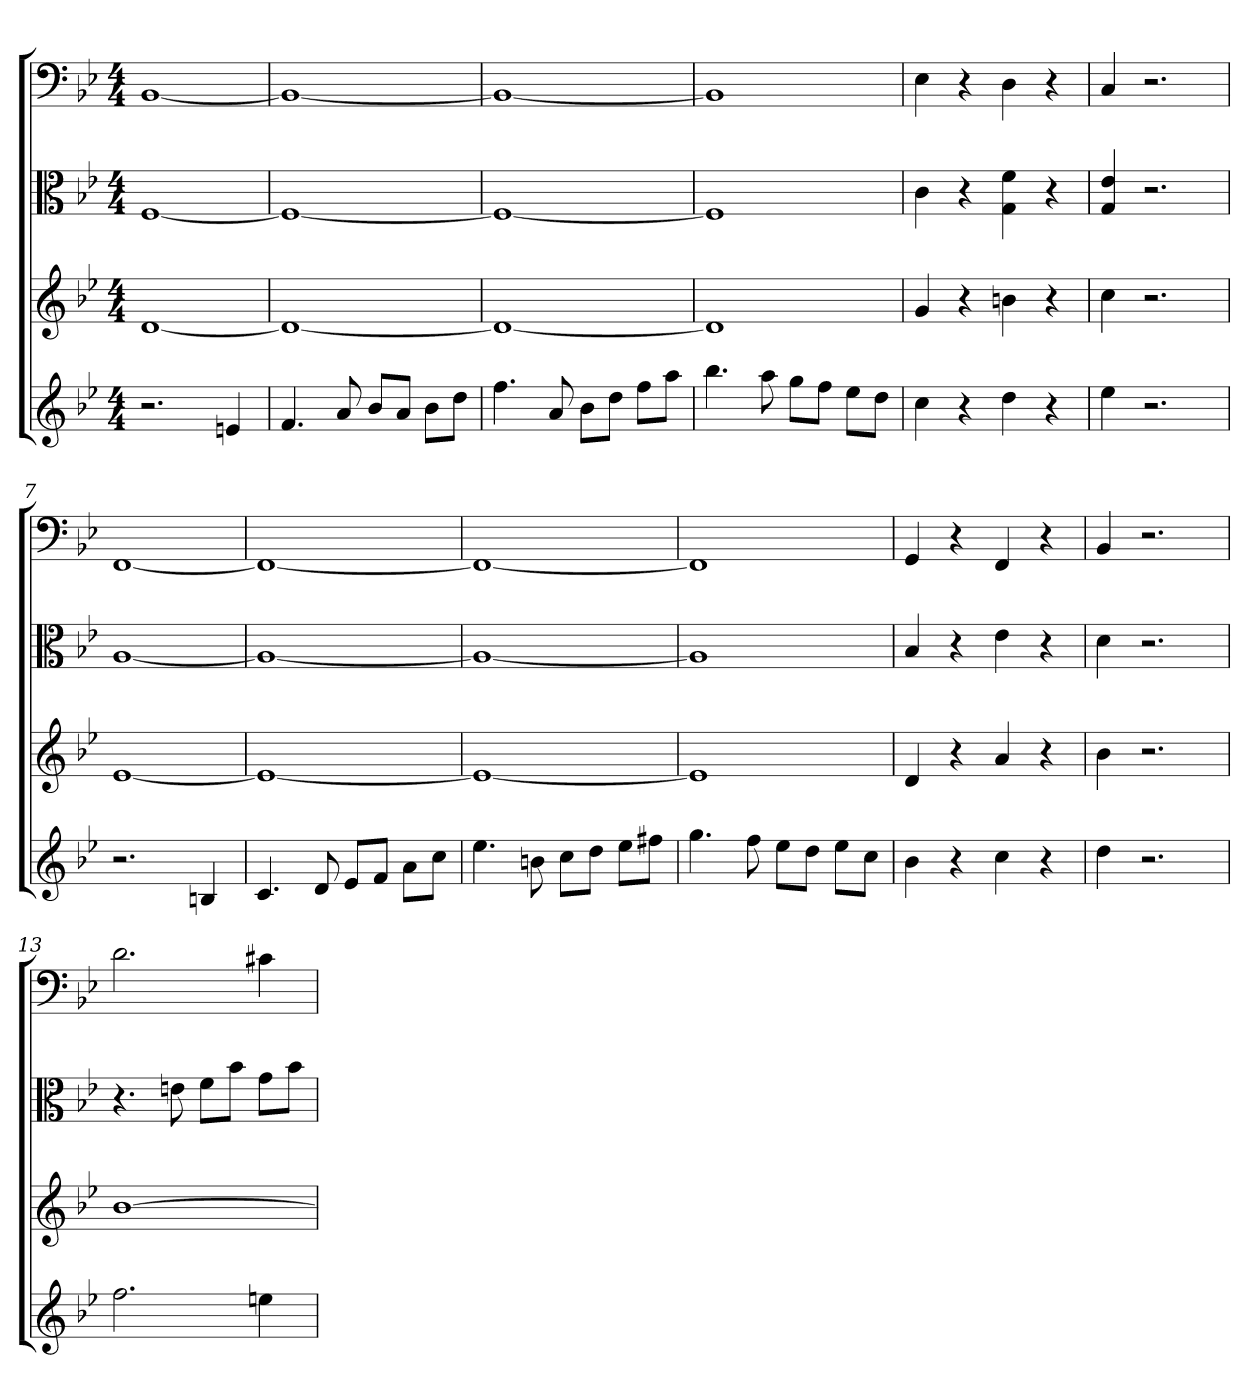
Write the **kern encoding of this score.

**kern	**kern	**kern	**kern
*part4	*part3	*part2	*part1
*staff4	*staff3	*staff2	*staff1
*	*	*clefC3	*clefF4
*k[b-e-]	*k[b-e-]	*k[b-e-]	*k[b-e-]
*B-:	*B-:	*B-:	*B-:
*M4/4	*M4/4	*M4/4	*M4/4
=1	=1	=1	=1
2.r	[1d	[1F	[1BB-
4en	.	.	.
=2	=2	=2	=2
4.f	1d_	1F_	1BB-_
8a	.	.	.
8b-L	.	.	.
8aJ	.	.	.
8b-L	.	.	.
8ddJ	.	.	.
=3	=3	=3	=3
4.ff	1d_	1F_	1BB-_
8a	.	.	.
8b-L	.	.	.
8ddJ	.	.	.
8ffL	.	.	.
8aaJ	.	.	.
=4	=4	=4	=4
4.bb-	1d]	1F]	1BB-]
8aa	.	.	.
8ggL	.	.	.
8ffJ	.	.	.
8ee-L	.	.	.
8ddJ	.	.	.
=5	=5	=5	=5
4cc	4g	4c	4E-
4r	4r	4r	4r
4dd	4bn	4G 4f	4D
4r	4r	4r	4r
=6	=6	=6	=6
4ee-	4cc	4G 4e-	4C
2.r	2.r	2.r	2.r
=7	=7	=7	=7
2.r	[1e-	[1A	[1FF
4Bn	.	.	.
=8	=8	=8	=8
4.c	1e-_	1A_	1FF_
8d	.	.	.
8e-L	.	.	.
8fJ	.	.	.
8aL	.	.	.
8ccJ	.	.	.
=9	=9	=9	=9
4.ee-	1e-_	1A_	1FF_
8bn	.	.	.
8ccL	.	.	.
8ddJ	.	.	.
8ee-L	.	.	.
8ff#XJ	.	.	.
=10	=10	=10	=10
4.gg	1e-]	1A]	1FF]
8ff	.	.	.
8ee-L	.	.	.
8ddJ	.	.	.
8ee-L	.	.	.
8ccJ	.	.	.
=11	=11	=11	=11
4b-	4d	4B-	4GG
4r	4r	4r	4r
4cc	4a	4e-	4FF
4r	4r	4r	4r
=12	=12	=12	=12
4dd	4b-	4d	4BB-
2.r	2.r	2.r	2.r
=13	=13	=13	=13
2.ff	[1b-	4.r	2.d
.	.	8en	.
.	.	8f\L	.
.	.	8b-\J	.
4een	.	8g\L	4c#X
.	.	8b-\J	.
=	=	=	=
*-	*-	*-	*-
